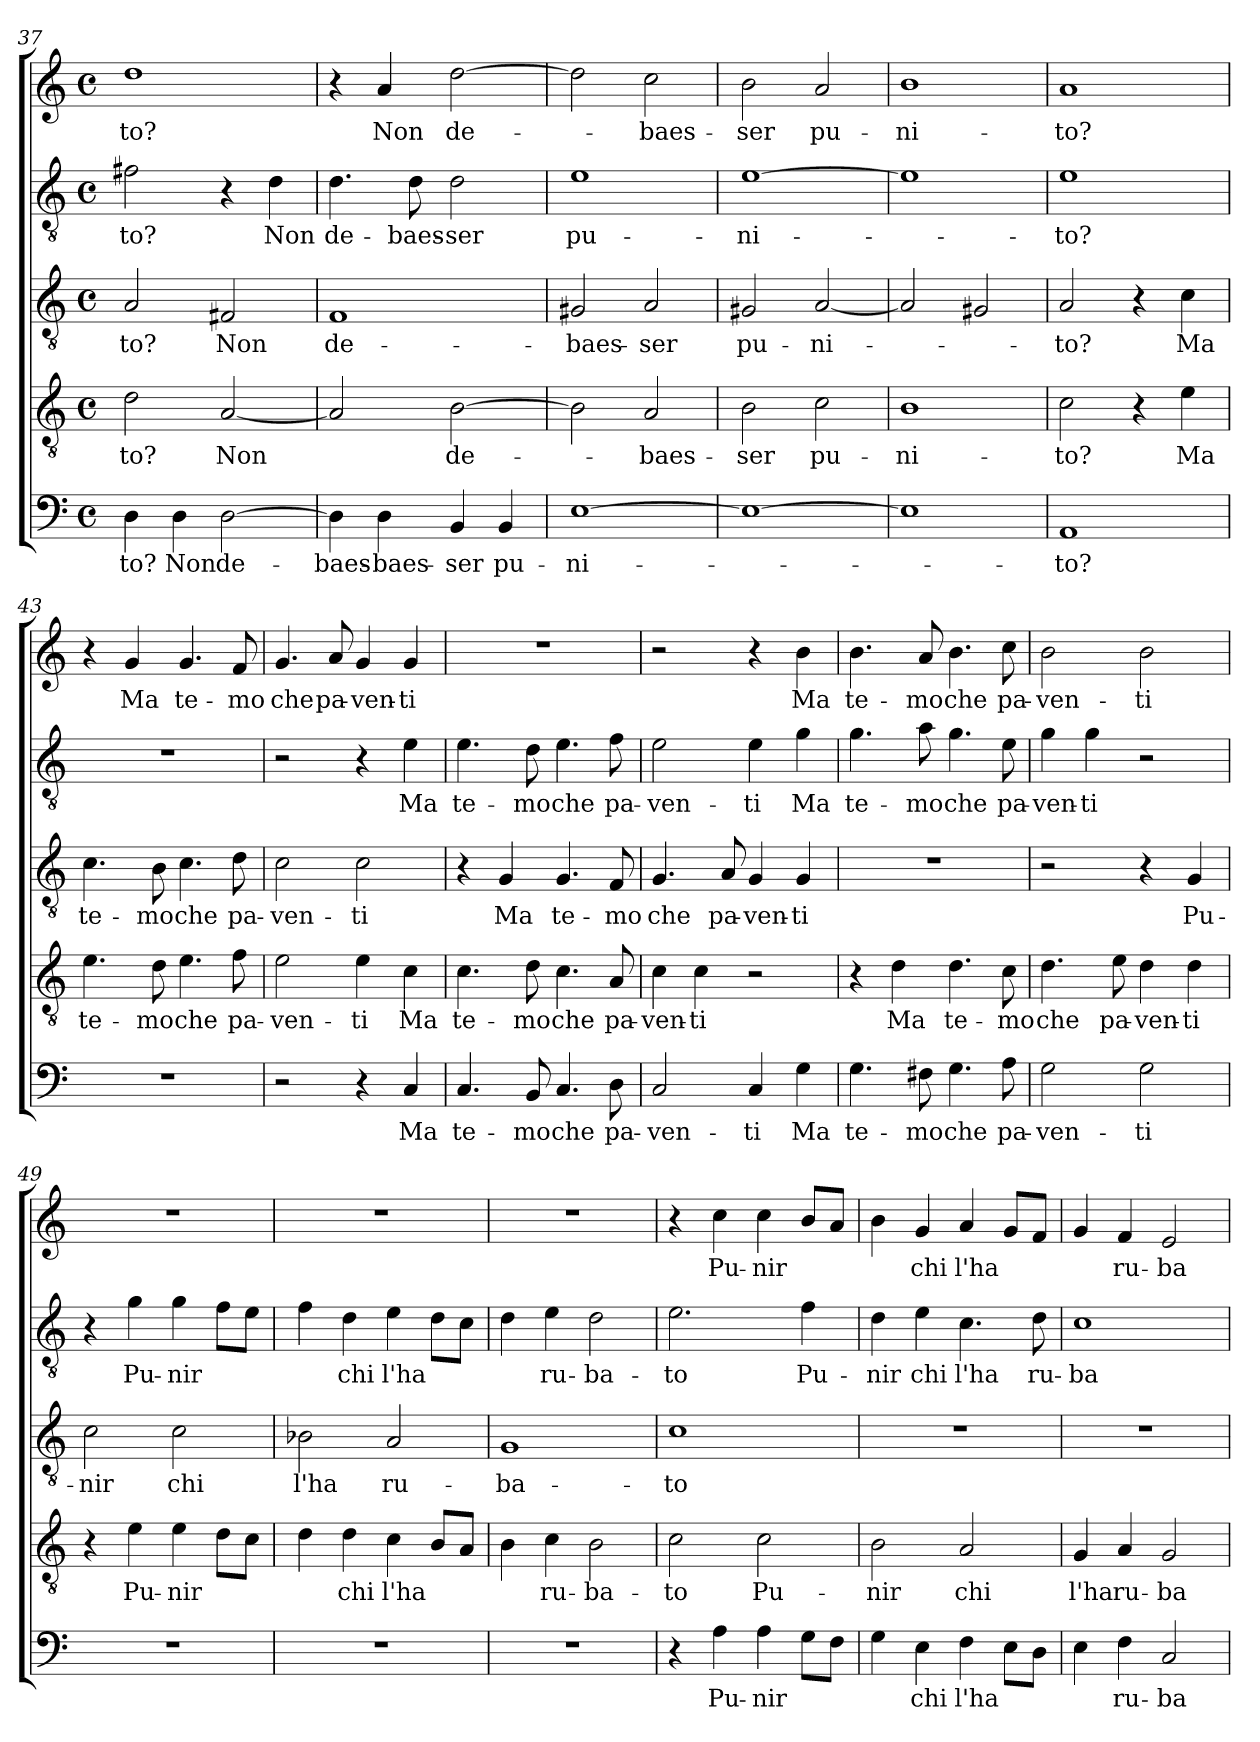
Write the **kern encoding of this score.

**kern	**text	**kern	**text	**kern	**text	**kern	**text	**kern	**text
*part5	*part5	*part4	*part4	*part3	*part3	*part2	*part2	*part1	*part1
*staff5	*staff5	*staff4	*staff4	*staff3	*staff3	*staff2	*staff2	*staff1	*staff1
*clefF4	*	*clefGv2	*	*clefGv2	*	*clefGv2	*	*clefG2	*
*k[]	*	*k[]	*	*k[]	*	*k[]	*	*k[]	*
*C:	*	*C:	*	*C:	*	*C:	*	*C:	*
*M4/4	*	*M4/4	*	*M4/4	*	*M4/4	*	*M4/4	*
*met(c)	*	*met(c)	*	*met(c)	*	*met(c)	*	*met(c)	*
=37	=37	=37	=37	=37	=37	=37	=37	=37	=37
4D\	-to?	2d\	-to?	2A/	-to?	2f#X\	-to?	1dd	-to?
4D\	Non	.	.	.	.	.	.	.	.
[2D\	de-	[2A/	Non	2F#X/	Non	4r	.	.	.
.	.	.	.	.	.	4d\	Non	.	.
=38	=38	=38	=38	=38	=38	=38	=38	=38	=38
4D\]	-baes-	2A/]	.	1F	de-	4.d\	de-	4r	.
4D\	-baes-	.	.	.	.	.	.	4a/	Non
.	.	.	.	.	.	8d\	-baes-	.	.
4BB/	-ser	[2B\	de-	.	.	2d\	-ser	[2dd\	de-
4BB/	pu-	.	.	.	.	.	.	.	.
=39	=39	=39	=39	=39	=39	=39	=39	=39	=39
[1E	-ni-	2B\]	.	2G#X/	-baes-	1e	pu-	2dd\]	.
.	.	2A/	-baes-	2A/	-ser	.	.	2cc\	-baes-
=40	=40	=40	=40	=40	=40	=40	=40	=40	=40
1E_	.	2B\	-ser	2G#X/	pu-	[1e	-ni-	2b\	-ser
.	.	2c\	pu-	[2A/	-ni-	.	.	2a/	pu-
!!LO:LB:g=z
=41	=41	=41	=41	=41	=41	=41	=41	=41	=41
1E]	.	1B	-ni-	2A/]	.	1e]	.	1b	-ni-
.	.	.	.	2G#X/	.	.	.	.	.
=42	=42	=42	=42	=42	=42	=42	=42	=42	=42
1AA	-to?	2c\	-to?	2A/	-to?	1e	-to?	1a	-to?
.	.	4r	.	4r	.	.	.	.	.
.	.	4e\	Ma	4c\	Ma	.	.	.	.
=43	=43	=43	=43	=43	=43	=43	=43	=43	=43
1r	.	4.e\	te-	4.c\	te-	1r	.	4r	.
.	.	.	.	.	.	.	.	4g/	Ma
.	.	8d\	-mo	8B\	-mo	.	.	.	.
.	.	4.e\	che	4.c\	che	.	.	4.g/	te-
.	.	8f\	pa-	8d\	pa-	.	.	8f/	-mo
=44	=44	=44	=44	=44	=44	=44	=44	=44	=44
2r	.	2e\	-ven-	2c\	-ven-	2r	.	4.g/	che
.	.	.	.	.	.	.	.	8a/	pa-
4r	.	4e\	-ti	2c\	-ti	4r	.	4g/	-ven-
4C/	Ma	4c\	Ma	.	.	4e\	Ma	4g/	-ti
=45	=45	=45	=45	=45	=45	=45	=45	=45	=45
4.C/	te-	4.c\	te-	4r	.	4.e\	te-	1r	.
.	.	.	.	4G/	Ma	.	.	.	.
8BB/	-mo	8d\	-mo	.	.	8d\	-mo	.	.
4.C/	che	4.c\	che	4.G/	te-	4.e\	che	.	.
8D\	pa-	8A/	pa-	8F/	-mo	8f\	pa-	.	.
!!LO:PB:g=z
=46	=46	=46	=46	=46	=46	=46	=46	=46	=46
2C/	-ven-	4c\	-ven-	4.G/	che	2e\	-ven-	2r	.
.	.	4c\	-ti	.	.	.	.	.	.
.	.	.	.	8A/	pa-	.	.	.	.
4C/	-ti	2r	.	4G/	-ven-	4e\	-ti	4r	.
4G\	Ma	.	.	4G/	-ti	4g\	Ma	4b\	Ma
=47	=47	=47	=47	=47	=47	=47	=47	=47	=47
4.G\	te-	4r	.	1r	.	4.g\	te-	4.b\	te-
.	.	4d\	Ma	.	.	.	.	.	.
8F#X\	-mo	.	.	.	.	8a\	-mo	8a/	-mo
4.G\	che	4.d\	te-	.	.	4.g\	che	4.b\	che
8A\	pa-	8c\	-mo	.	.	8e\	pa-	8cc\	pa-
=48	=48	=48	=48	=48	=48	=48	=48	=48	=48
2G\	-ven-	4.d\	che	2r	.	4g\	-ven-	2b\	-ven-
.	.	.	.	.	.	4g\	-ti	.	.
.	.	8e\	pa-	.	.	.	.	.	.
2G\	-ti	4d\	-ven-	4r	.	2r	.	2b\	-ti
.	.	4d\	-ti	4G/	Pu-	.	.	.	.
=49	=49	=49	=49	=49	=49	=49	=49	=49	=49
1r	.	4r	.	2c\	-nir	4r	.	1r	.
.	.	4e\	Pu-	.	.	4g\	Pu-	.	.
.	.	4e\	-nir	2c\	chi	4g\	-nir	.	.
.	.	8d\L	.	.	.	8f\L	.	.	.
.	.	8c\J	.	.	.	8e\J	.	.	.
=50	=50	=50	=50	=50	=50	=50	=50	=50	=50
1r	.	4d\	.	2B-X\	l'ha	4f\	.	1r	.
.	.	4d\	chi	.	.	4d\	chi	.	.
.	.	4c\	l'ha	2A/	ru-	4e\	l'ha	.	.
.	.	8B/L	.	.	.	8d\L	.	.	.
.	.	8A/J	.	.	.	8c\J	.	.	.
!!LO:LB:g=z
=51	=51	=51	=51	=51	=51	=51	=51	=51	=51
1r	.	4B\	.	1G	-ba-	4d\	.	1r	.
.	.	4c\	ru-	.	.	4e\	ru-	.	.
.	.	2B\	-ba-	.	.	2d\	-ba-	.	.
=52	=52	=52	=52	=52	=52	=52	=52	=52	=52
4r	.	2c\	-to	1c	-to	2.e\	-to	4r	.
4A\	Pu-	.	.	.	.	.	.	4cc\	Pu-
4A\	-nir	2c\	Pu-	.	.	.	.	4cc\	-nir
8G\L	.	.	.	.	.	4f\	Pu-	8b/L	.
8F\J	.	.	.	.	.	.	.	8a/J	.
=53	=53	=53	=53	=53	=53	=53	=53	=53	=53
4G\	.	2B\	-nir	1r	.	4d\	-nir	4b\	.
4E\	chi	.	.	.	.	4e\	chi	4g/	chi
4F\	l'ha	2A/	chi	.	.	4.c\	l'ha	4a/	l'ha
8E\L	.	.	.	.	.	.	.	8g/L	.
8D\J	.	.	.	.	.	8d\	ru-	8f/J	.
=54	=54	=54	=54	=54	=54	=54	=54	=54	=54
4E\	.	4G/	l'ha	1r	.	1c	-ba-	4g/	.
4F\	ru-	4A/	ru-	.	.	.	.	4f/	ru-
2C/	-ba-	2G/	-ba-	.	.	.	.	2e/	-ba-
=	=	=	=	=	=	=	=	=	=
*-	*-	*-	*-	*-	*-	*-	*-	*-	*-
